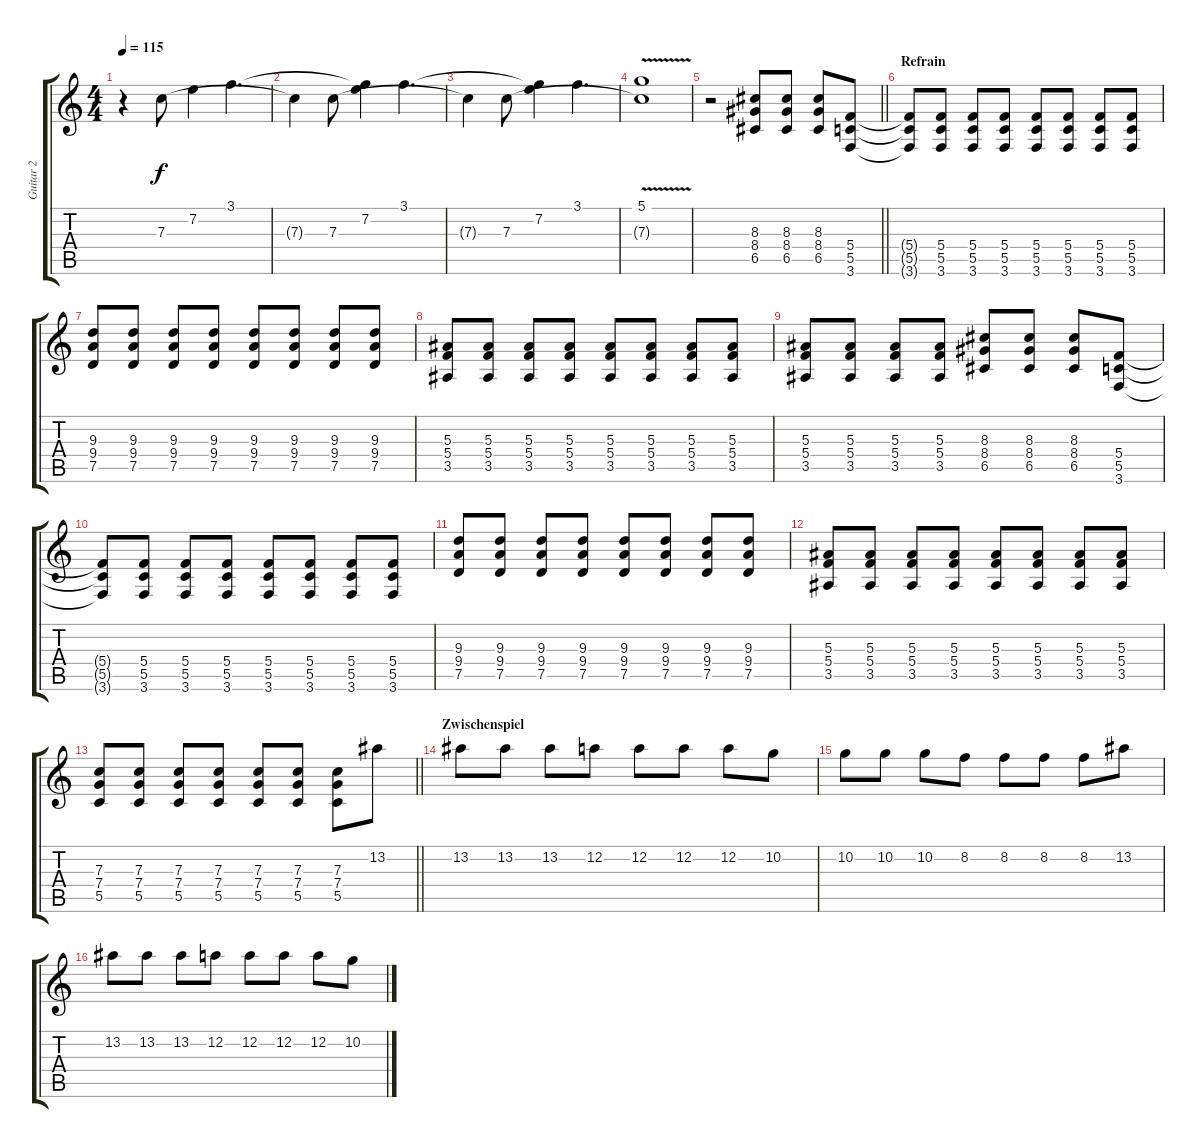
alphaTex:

\track ("Guitar 2" "Guitar 2") {instrument overdrivenguitar}
\staff {score tabs}
\tuning (D4 A3 F3 C3 G2 D2) {hide}
\ts (4 4)
\tempo 115
\clef g2
\ks c
r.4{dy f} 7.3.8 7.2.4 3.1.4{d} |
7.3{t}.4 7.3.8 (3.1{t} 7.2).4 3.1.4{d} |
7.3{t}.4 7.3.8 (3.1{t} 7.2).4 3.1.4{d} |
(5.1{v} 7.3{t}).1 |
\barLineRight lightlight
r.2 (8.3 8.4 6.5).8{instrument overdrivenguitar} (8.3 8.4 6.5).8 (8.3 8.4 6.5).8 (5.4 5.5 3.6).8 |
\section ("" "Refrain")
(5.4{t} 5.5{t} 3.6{t}).8 (5.4 5.5 3.6).8 (5.4 5.5 3.6).8 (5.4 5.5 3.6).8 (5.4 5.5 3.6).8 (5.4 5.5 3.6).8 (5.4 5.5 3.6).8 (5.4 5.5 3.6).8 |
(9.3 9.4 7.5).8 (9.3 9.4 7.5).8 (9.3 9.4 7.5).8 (9.3 9.4 7.5).8 (9.3 9.4 7.5).8 (9.3 9.4 7.5).8 (9.3 9.4 7.5).8 (9.3 9.4 7.5).8 |
(5.3 5.4 3.5).8 (5.3 5.4 3.5).8 (5.3 5.4 3.5).8 (5.3 5.4 3.5).8 (5.3 5.4 3.5).8 (5.3 5.4 3.5).8 (5.3 5.4 3.5).8 (5.3 5.4 3.5).8 |
(5.3 5.4 3.5).8 (5.3 5.4 3.5).8 (5.3 5.4 3.5).8 (5.3 5.4 3.5).8 (8.3 8.4 6.5).8 (8.3 8.4 6.5).8 (8.3 8.4 6.5).8 (5.4 5.5 3.6).8 |
(5.4{t} 5.5{t} 3.6{t}).8 (5.4 5.5 3.6).8 (5.4 5.5 3.6).8 (5.4 5.5 3.6).8 (5.4 5.5 3.6).8 (5.4 5.5 3.6).8 (5.4 5.5 3.6).8 (5.4 5.5 3.6).8 |
(9.3 9.4 7.5).8 (9.3 9.4 7.5).8 (9.3 9.4 7.5).8 (9.3 9.4 7.5).8 (9.3 9.4 7.5).8 (9.3 9.4 7.5).8 (9.3 9.4 7.5).8 (9.3 9.4 7.5).8 |
(5.3 5.4 3.5).8 (5.3 5.4 3.5).8 (5.3 5.4 3.5).8 (5.3 5.4 3.5).8 (5.3 5.4 3.5).8 (5.3 5.4 3.5).8 (5.3 5.4 3.5).8 (5.3 5.4 3.5).8 |
\barLineRight lightlight
(7.3 7.4 5.5).8 (7.3 7.4 5.5).8 (7.3 7.4 5.5).8 (7.3 7.4 5.5).8 (7.3 7.4 5.5).8 (7.3 7.4 5.5).8 (7.3 7.4 5.5).8 13.2.8 |
\section ("" "Zwischenspiel")
13.2.8{instrument overdrivenguitar} 13.2.8 13.2.8 12.2.8 12.2.8 12.2.8 12.2.8 10.2.8 |
10.2.8 10.2.8 10.2.8 8.2.8 8.2.8 8.2.8 8.2.8 13.2.8 |
13.2.8 13.2.8 13.2.8 12.2.8 12.2.8 12.2.8 12.2.8 10.2.8
